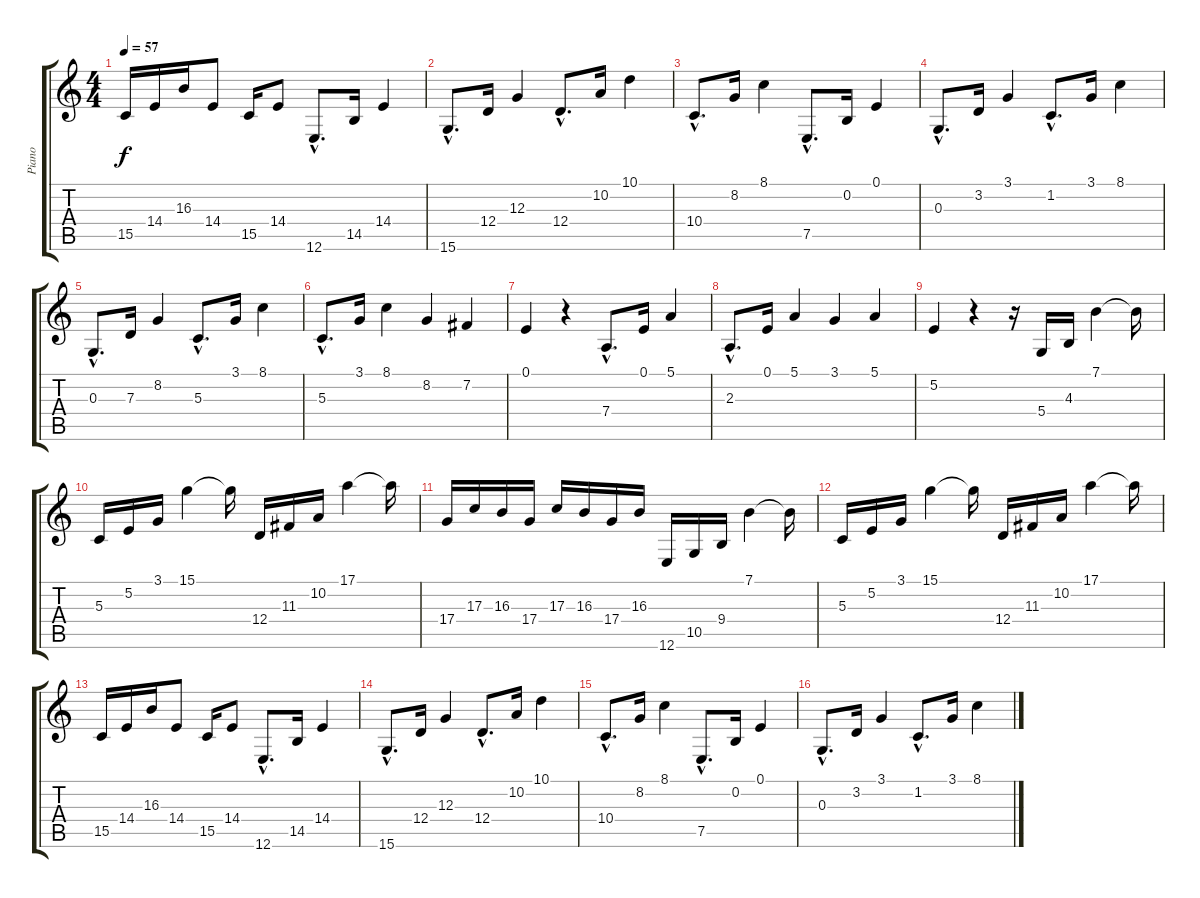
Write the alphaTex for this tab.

\track ("Piano" "Piano") {instrument honkytonkpiano}
\staff {score tabs}
\tuning (E4 B3 G3 D3 A2 E2) {hide}
\ts (4 4)
\tempo 57
\clef g2
\ks c
15.5.16{dy f} 14.4.16 16.3.16 14.4.8 15.5.16 14.4.8 12.6{hac}.8{d} 14.5.16 14.4.4 |
15.6{hac}.8{d} 12.4.16 12.3.4 12.4{hac}.8{d} 10.2.16 10.1.4 |
10.4{hac}.8{d} 8.2.16 8.1.4 7.5{hac}.8{d} 0.2.16 0.1.4 |
0.3{hac}.8{d} 3.2.16 3.1.4 1.2{hac}.8{d} 3.1.16 8.1.4 |
0.3{hac}.8{d} 7.3.16 8.2.4 5.3{hac}.8{d} 3.1.16 8.1.4 |
5.3{hac}.8{d} 3.1.16 8.1.4 8.2.4 7.2.4 |
0.1.4 r.4 7.4{hac}.8{d} 0.1.16 5.1.4 |
2.3{hac}.8{d} 0.1.16 5.1.4 3.1.4 5.1.4 |
5.2.4 r.4 r.16 5.4.16 4.3.16 7.1.4 7.1{t}.16 |
5.3.16 5.2.16 3.1.16 15.1.4 15.1{t}.16 12.4.16 11.3.16 10.2.16 17.1.4 17.1{t}.16 |
17.4.16 17.3.16 16.3.16 17.4.16 17.3.16 16.3.16 17.4.16 16.3.16 12.6.16 10.5.16 9.4.16 7.1.4 7.1{t}.16 |
5.3.16 5.2.16 3.1.16 15.1.4 15.1{t}.16 12.4.16 11.3.16 10.2.16 17.1.4 17.1{t}.16 |
15.5.16 14.4.16 16.3.16 14.4.8 15.5.16 14.4.8 12.6{hac}.8{d} 14.5.16 14.4.4 |
15.6{hac}.8{d} 12.4.16 12.3.4 12.4{hac}.8{d} 10.2.16 10.1.4 |
10.4{hac}.8{d} 8.2.16 8.1.4 7.5{hac}.8{d} 0.2.16 0.1.4 |
0.3{hac}.8{d} 3.2.16 3.1.4 1.2{hac}.8{d} 3.1.16 8.1.4
